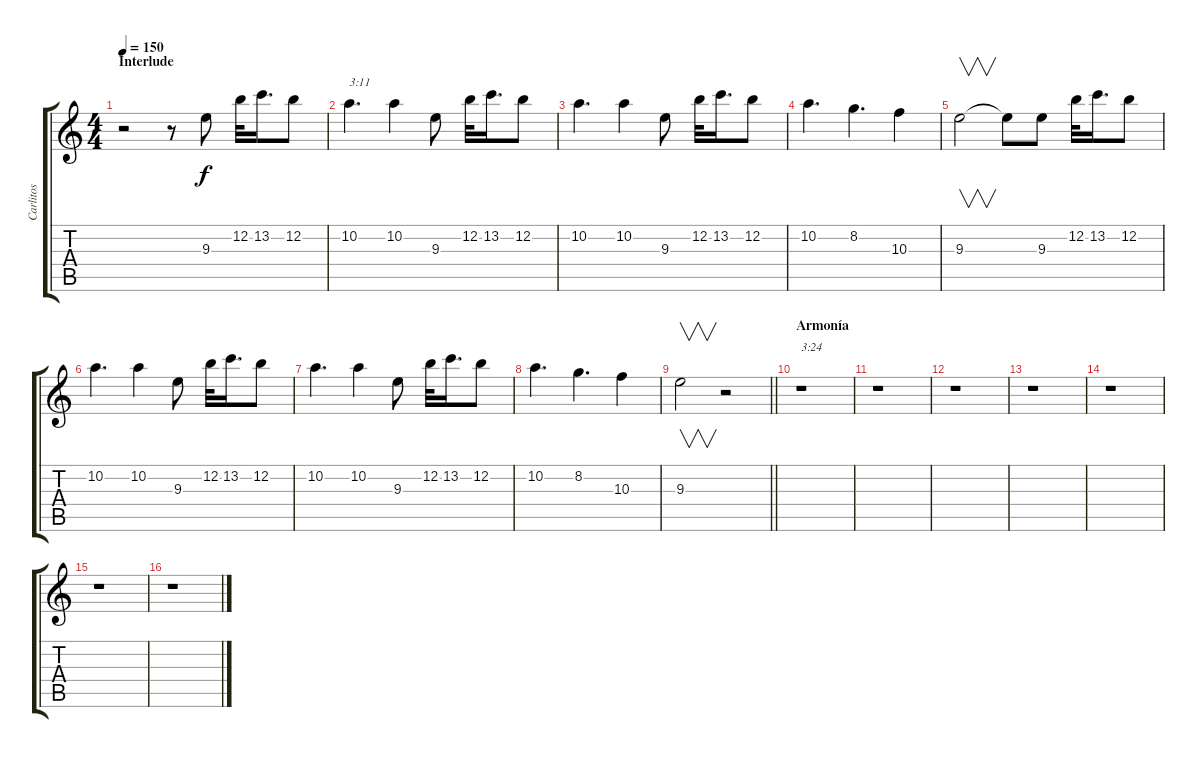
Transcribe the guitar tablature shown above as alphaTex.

\track ("Carlitos" "Carlitos") {instrument distortionguitar}
\staff {score tabs}
\tuning (E4 B3 G3 D3 A2 E2) {hide}
\ts (4 4)
\section ("" "Interlude")
\tempo 150
\clef g2
\ks c
r.2{dy f} r.8 9.3.8 12.2.32 13.2.16{d} 12.2.8 |
10.2.4{d txt "3:11"} 10.2.4 9.3.8 12.2.32 13.2.16{d} 12.2.8 |
10.2.4{d} 10.2.4 9.3.8 12.2.32 13.2.16{d} 12.2.8 |
10.2.4{d} 8.2.4{d} 10.3.4 |
9.3.2{v} 9.3{t}.8 9.3.8 12.2.32 13.2.16{d} 12.2.8 |
10.2.4{d} 10.2.4 9.3.8 12.2.32 13.2.16{d} 12.2.8 |
10.2.4{d} 10.2.4 9.3.8 12.2.32 13.2.16{d} 12.2.8 |
10.2.4{d} 8.2.4{d} 10.3.4 |
\barLineRight lightlight
9.3.2{v} r.2 |
\section ("" "Armonía")
r.1{txt "3:24"} |
r.1 |
r.1 |
r.1 |
r.1 |
r.1 |
r.1
